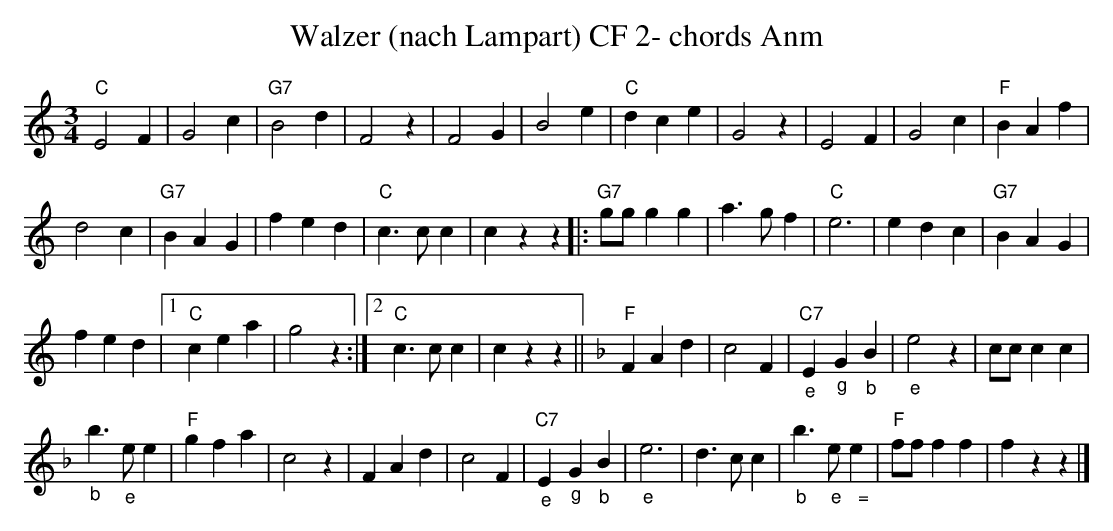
X:1
T:Walzer (nach Lampart) CF 2- chords Anm
M:3/4
L:1/4
K:Cmaj%%MIDI gchordon
"C"E2F | G2c | "G7"B2d | F2z | F2G | B2e | "C"dce | G2z | E2F | G2c | "F"BAf |
d2c | "G7"BAG | fed | "C"c>cc | czz |: "G7"g/2g/2 gg | a>gf | "C"e3 | edc | "G7"BAG |
fed |1 "C"cea | g2z :|2 "C"c>cc | czz || [K:Fmaj] "F"FAd | c2F | "C7""_e"E"_g"G"_b"B | "_e"e2z | c/2c/2 cc |
"_b"b>"_e"ee | "F"gfa | c2z | FAd | c2F | "C7""_e"E"_g"G"_b"B | "_e"e3 | d>cc | "_b"b>"_e"e"_  ="e | "F"f/2f/2 ff | fzz |]
